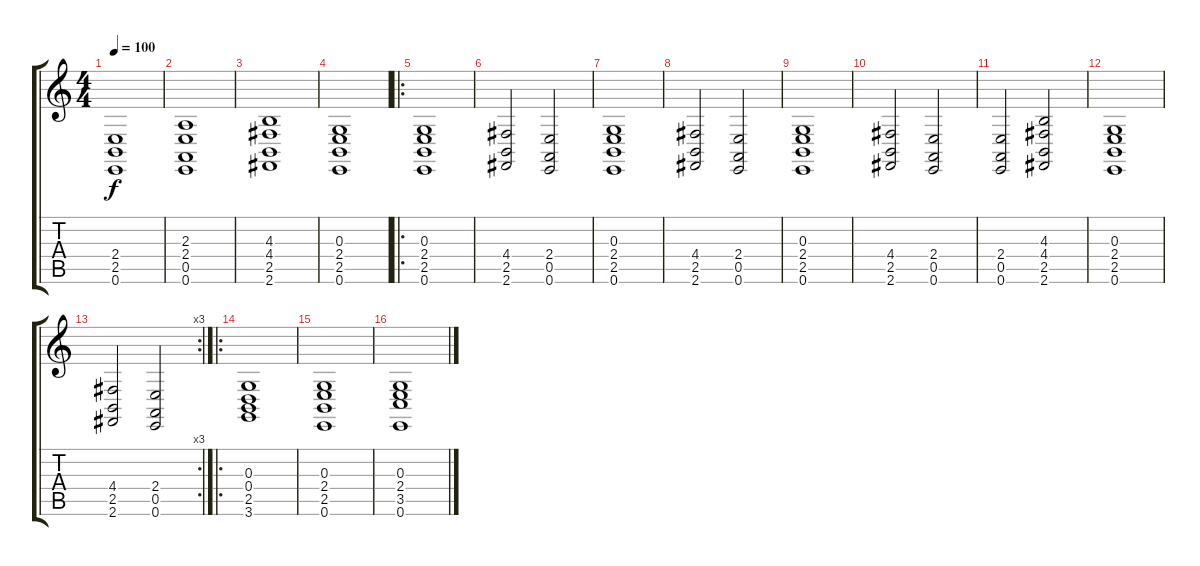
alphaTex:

\track "" {instrument pad2warm}
\staff {score tabs}
\tuning (E4 B3 G3 D3 A2 E2) {hide}
\ts (4 4)
\tempo 100
\clef g2
\ks c
(2.4 2.5 0.6).1{dy f} |
(2.3 2.4 0.5 0.6).1 |
(4.3 4.4 2.5 2.6).1 |
(0.3 2.4 2.5 0.6).1 |
\ro
(0.3 2.4 2.5 0.6).1 |
(4.4 2.5 2.6).2 (2.4 0.5 0.6).2 |
(0.3 2.4 2.5 0.6).1 |
(4.4 2.5 2.6).2 (2.4 0.5 0.6).2 |
(0.3 2.4 2.5 0.6).1 |
(4.4 2.5 2.6).2 (2.4 0.5 0.6).2 |
(2.4 0.5 0.6).2 (4.3 4.4 2.5 2.6).2 |
(0.3 2.4 2.5 0.6).1 |
\rc 3
(4.4 2.5 2.6).2 (2.4 0.5 0.6).2 |
\ro
(0.3 0.4 2.5 3.6).1 |
(0.3 2.4 2.5 0.6).1 |
(0.3 2.4 3.5 0.6).1
